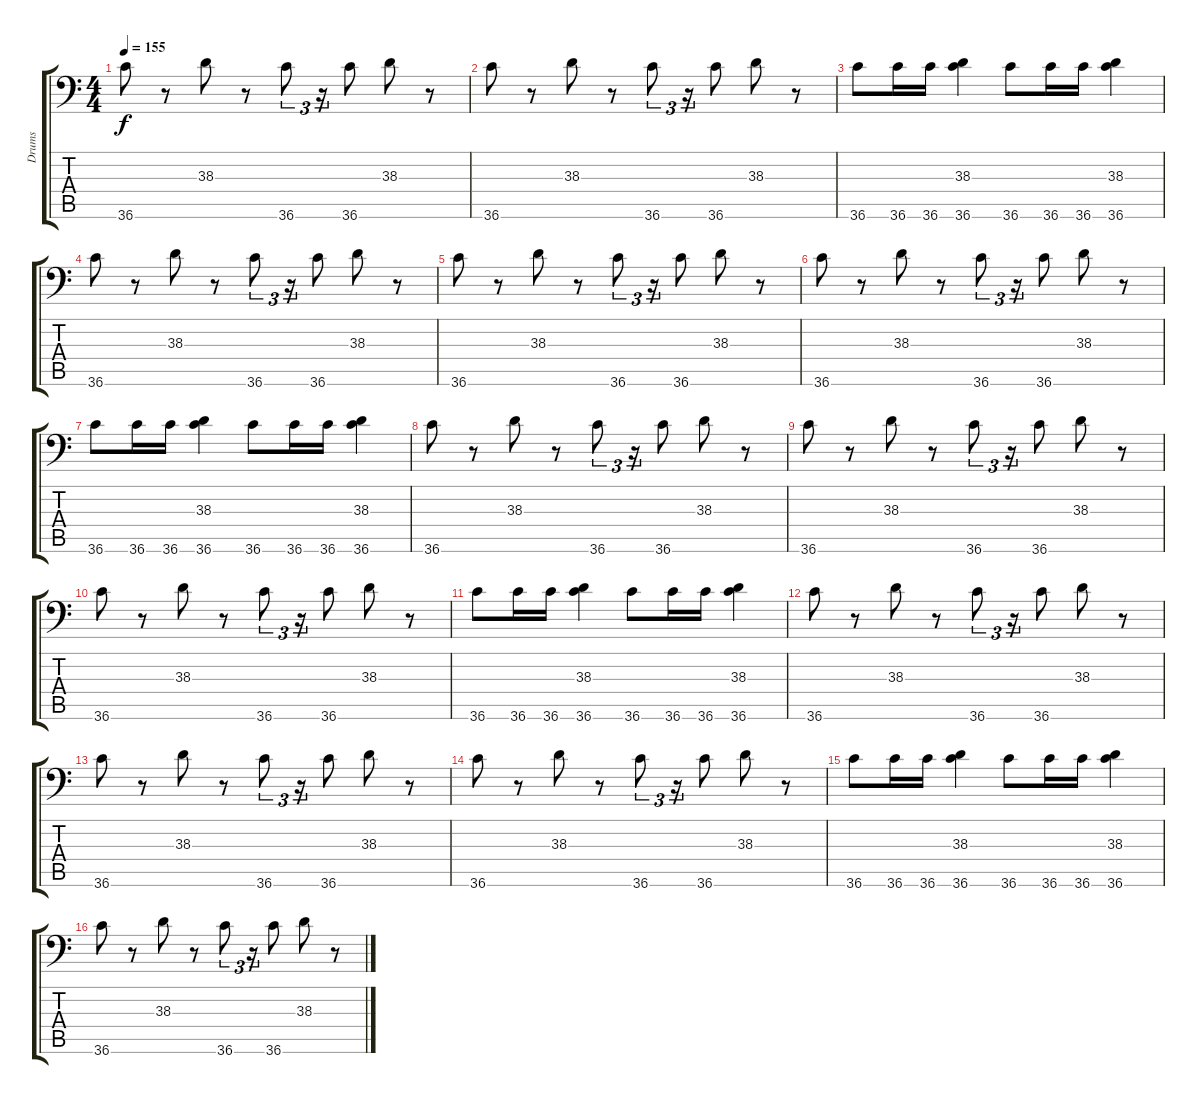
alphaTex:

\track ("Drums" "Drums") {instrument acousticgrandpiano}
\staff {score tabs}
\tuning (C-1 C-1 C-1 C-1 C-1 C-1) {hide}
\ts (4 4)
\tempo 155
\clef f4
\ks c
36.6.8{dy f} r.8 38.3.8 r.8 36.6.8{tu (3 2)} r.16{tu (3 2)} 36.6.8 38.3.8 r.8 |
36.6.8 r.8 38.3.8 r.8 36.6.8{tu (3 2)} r.16{tu (3 2)} 36.6.8 38.3.8 r.8 |
36.6.8 36.6.16 36.6.16 (38.3 36.6).4 36.6.8 36.6.16 36.6.16 (38.3 36.6).4 |
36.6.8 r.8 38.3.8 r.8 36.6.8{tu (3 2)} r.16{tu (3 2)} 36.6.8 38.3.8 r.8 |
36.6.8 r.8 38.3.8 r.8 36.6.8{tu (3 2)} r.16{tu (3 2)} 36.6.8 38.3.8 r.8 |
36.6.8 r.8 38.3.8 r.8 36.6.8{tu (3 2)} r.16{tu (3 2)} 36.6.8 38.3.8 r.8 |
36.6.8 36.6.16 36.6.16 (38.3 36.6).4 36.6.8 36.6.16 36.6.16 (38.3 36.6).4 |
36.6.8 r.8 38.3.8 r.8 36.6.8{tu (3 2)} r.16{tu (3 2)} 36.6.8 38.3.8 r.8 |
36.6.8 r.8 38.3.8 r.8 36.6.8{tu (3 2)} r.16{tu (3 2)} 36.6.8 38.3.8 r.8 |
36.6.8 r.8 38.3.8 r.8 36.6.8{tu (3 2)} r.16{tu (3 2)} 36.6.8 38.3.8 r.8 |
36.6.8 36.6.16 36.6.16 (38.3 36.6).4 36.6.8 36.6.16 36.6.16 (38.3 36.6).4 |
36.6.8 r.8 38.3.8 r.8 36.6.8{tu (3 2)} r.16{tu (3 2)} 36.6.8 38.3.8 r.8 |
36.6.8 r.8 38.3.8 r.8 36.6.8{tu (3 2)} r.16{tu (3 2)} 36.6.8 38.3.8 r.8 |
36.6.8 r.8 38.3.8 r.8 36.6.8{tu (3 2)} r.16{tu (3 2)} 36.6.8 38.3.8 r.8 |
36.6.8 36.6.16 36.6.16 (38.3 36.6).4 36.6.8 36.6.16 36.6.16 (38.3 36.6).4 |
36.6.8 r.8 38.3.8 r.8 36.6.8{tu (3 2)} r.16{tu (3 2)} 36.6.8 38.3.8 r.8
